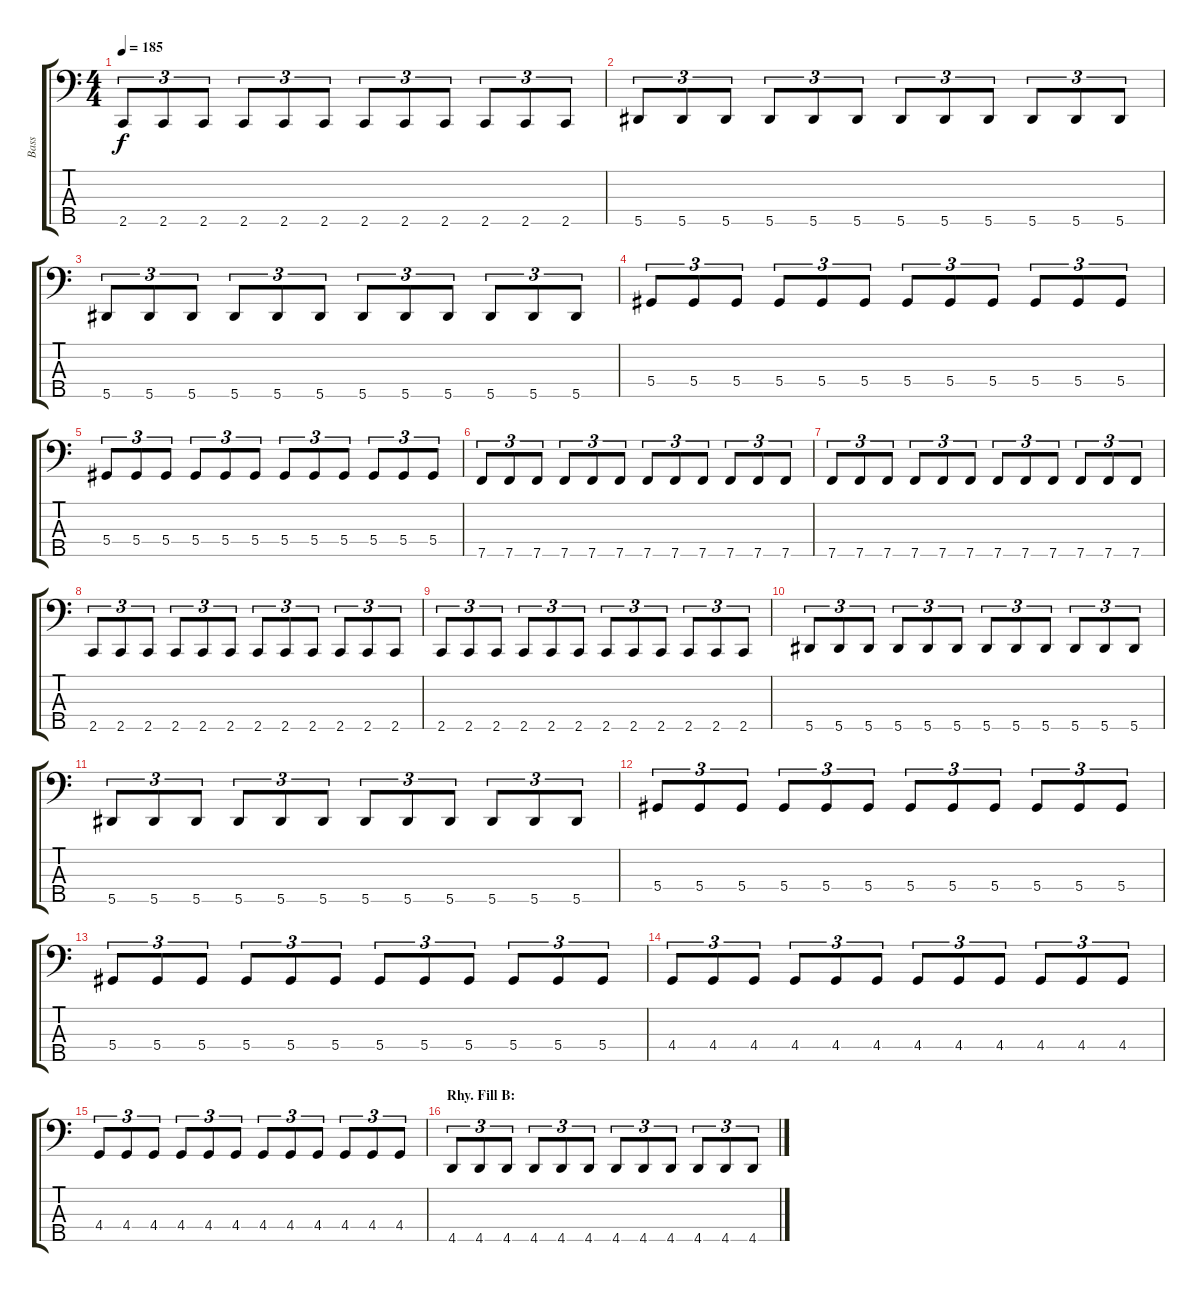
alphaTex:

\track ("Bass" "Bass") {instrument slapbass2}
\staff {score tabs}
\tuning (Gb2 Db2 Ab1 Eb1 Bb0) {hide}
\ts (4 4)
\tempo 185
\clef f4
\ks c
2.5.8{tu (3 2) dy f} 2.5.8{tu (3 2)} 2.5.8{tu (3 2)} 2.5.8{tu (3 2)} 2.5.8{tu (3 2)} 2.5.8{tu (3 2)} 2.5.8{tu (3 2)} 2.5.8{tu (3 2)} 2.5.8{tu (3 2)} 2.5.8{tu (3 2)} 2.5.8{tu (3 2)} 2.5.8{tu (3 2)} |
5.5.8{tu (3 2)} 5.5.8{tu (3 2)} 5.5.8{tu (3 2)} 5.5.8{tu (3 2)} 5.5.8{tu (3 2)} 5.5.8{tu (3 2)} 5.5.8{tu (3 2)} 5.5.8{tu (3 2)} 5.5.8{tu (3 2)} 5.5.8{tu (3 2)} 5.5.8{tu (3 2)} 5.5.8{tu (3 2)} |
5.5.8{tu (3 2)} 5.5.8{tu (3 2)} 5.5.8{tu (3 2)} 5.5.8{tu (3 2)} 5.5.8{tu (3 2)} 5.5.8{tu (3 2)} 5.5.8{tu (3 2)} 5.5.8{tu (3 2)} 5.5.8{tu (3 2)} 5.5.8{tu (3 2)} 5.5.8{tu (3 2)} 5.5.8{tu (3 2)} |
5.4.8{tu (3 2)} 5.4.8{tu (3 2)} 5.4.8{tu (3 2)} 5.4.8{tu (3 2)} 5.4.8{tu (3 2)} 5.4.8{tu (3 2)} 5.4.8{tu (3 2)} 5.4.8{tu (3 2)} 5.4.8{tu (3 2)} 5.4.8{tu (3 2)} 5.4.8{tu (3 2)} 5.4.8{tu (3 2)} |
5.4.8{tu (3 2)} 5.4.8{tu (3 2)} 5.4.8{tu (3 2)} 5.4.8{tu (3 2)} 5.4.8{tu (3 2)} 5.4.8{tu (3 2)} 5.4.8{tu (3 2)} 5.4.8{tu (3 2)} 5.4.8{tu (3 2)} 5.4.8{tu (3 2)} 5.4.8{tu (3 2)} 5.4.8{tu (3 2)} |
7.5.8{tu (3 2)} 7.5.8{tu (3 2)} 7.5.8{tu (3 2)} 7.5.8{tu (3 2)} 7.5.8{tu (3 2)} 7.5.8{tu (3 2)} 7.5.8{tu (3 2)} 7.5.8{tu (3 2)} 7.5.8{tu (3 2)} 7.5.8{tu (3 2)} 7.5.8{tu (3 2)} 7.5.8{tu (3 2)} |
7.5.8{tu (3 2)} 7.5.8{tu (3 2)} 7.5.8{tu (3 2)} 7.5.8{tu (3 2)} 7.5.8{tu (3 2)} 7.5.8{tu (3 2)} 7.5.8{tu (3 2)} 7.5.8{tu (3 2)} 7.5.8{tu (3 2)} 7.5.8{tu (3 2)} 7.5.8{tu (3 2)} 7.5.8{tu (3 2)} |
2.5.8{tu (3 2)} 2.5.8{tu (3 2)} 2.5.8{tu (3 2)} 2.5.8{tu (3 2)} 2.5.8{tu (3 2)} 2.5.8{tu (3 2)} 2.5.8{tu (3 2)} 2.5.8{tu (3 2)} 2.5.8{tu (3 2)} 2.5.8{tu (3 2)} 2.5.8{tu (3 2)} 2.5.8{tu (3 2)} |
2.5.8{tu (3 2)} 2.5.8{tu (3 2)} 2.5.8{tu (3 2)} 2.5.8{tu (3 2)} 2.5.8{tu (3 2)} 2.5.8{tu (3 2)} 2.5.8{tu (3 2)} 2.5.8{tu (3 2)} 2.5.8{tu (3 2)} 2.5.8{tu (3 2)} 2.5.8{tu (3 2)} 2.5.8{tu (3 2)} |
5.5.8{tu (3 2)} 5.5.8{tu (3 2)} 5.5.8{tu (3 2)} 5.5.8{tu (3 2)} 5.5.8{tu (3 2)} 5.5.8{tu (3 2)} 5.5.8{tu (3 2)} 5.5.8{tu (3 2)} 5.5.8{tu (3 2)} 5.5.8{tu (3 2)} 5.5.8{tu (3 2)} 5.5.8{tu (3 2)} |
5.5.8{tu (3 2)} 5.5.8{tu (3 2)} 5.5.8{tu (3 2)} 5.5.8{tu (3 2)} 5.5.8{tu (3 2)} 5.5.8{tu (3 2)} 5.5.8{tu (3 2)} 5.5.8{tu (3 2)} 5.5.8{tu (3 2)} 5.5.8{tu (3 2)} 5.5.8{tu (3 2)} 5.5.8{tu (3 2)} |
5.4.8{tu (3 2)} 5.4.8{tu (3 2)} 5.4.8{tu (3 2)} 5.4.8{tu (3 2)} 5.4.8{tu (3 2)} 5.4.8{tu (3 2)} 5.4.8{tu (3 2)} 5.4.8{tu (3 2)} 5.4.8{tu (3 2)} 5.4.8{tu (3 2)} 5.4.8{tu (3 2)} 5.4.8{tu (3 2)} |
5.4.8{tu (3 2)} 5.4.8{tu (3 2)} 5.4.8{tu (3 2)} 5.4.8{tu (3 2)} 5.4.8{tu (3 2)} 5.4.8{tu (3 2)} 5.4.8{tu (3 2)} 5.4.8{tu (3 2)} 5.4.8{tu (3 2)} 5.4.8{tu (3 2)} 5.4.8{tu (3 2)} 5.4.8{tu (3 2)} |
4.4.8{tu (3 2)} 4.4.8{tu (3 2)} 4.4.8{tu (3 2)} 4.4.8{tu (3 2)} 4.4.8{tu (3 2)} 4.4.8{tu (3 2)} 4.4.8{tu (3 2)} 4.4.8{tu (3 2)} 4.4.8{tu (3 2)} 4.4.8{tu (3 2)} 4.4.8{tu (3 2)} 4.4.8{tu (3 2)} |
4.4.8{tu (3 2)} 4.4.8{tu (3 2)} 4.4.8{tu (3 2)} 4.4.8{tu (3 2)} 4.4.8{tu (3 2)} 4.4.8{tu (3 2)} 4.4.8{tu (3 2)} 4.4.8{tu (3 2)} 4.4.8{tu (3 2)} 4.4.8{tu (3 2)} 4.4.8{tu (3 2)} 4.4.8{tu (3 2)} |
\section ("" "Rhy. Fill B:")
4.5.8{tu (3 2)} 4.5.8{tu (3 2)} 4.5.8{tu (3 2)} 4.5.8{tu (3 2)} 4.5.8{tu (3 2)} 4.5.8{tu (3 2)} 4.5.8{tu (3 2)} 4.5.8{tu (3 2)} 4.5.8{tu (3 2)} 4.5.8{tu (3 2)} 4.5.8{tu (3 2)} 4.5.8{tu (3 2)}
